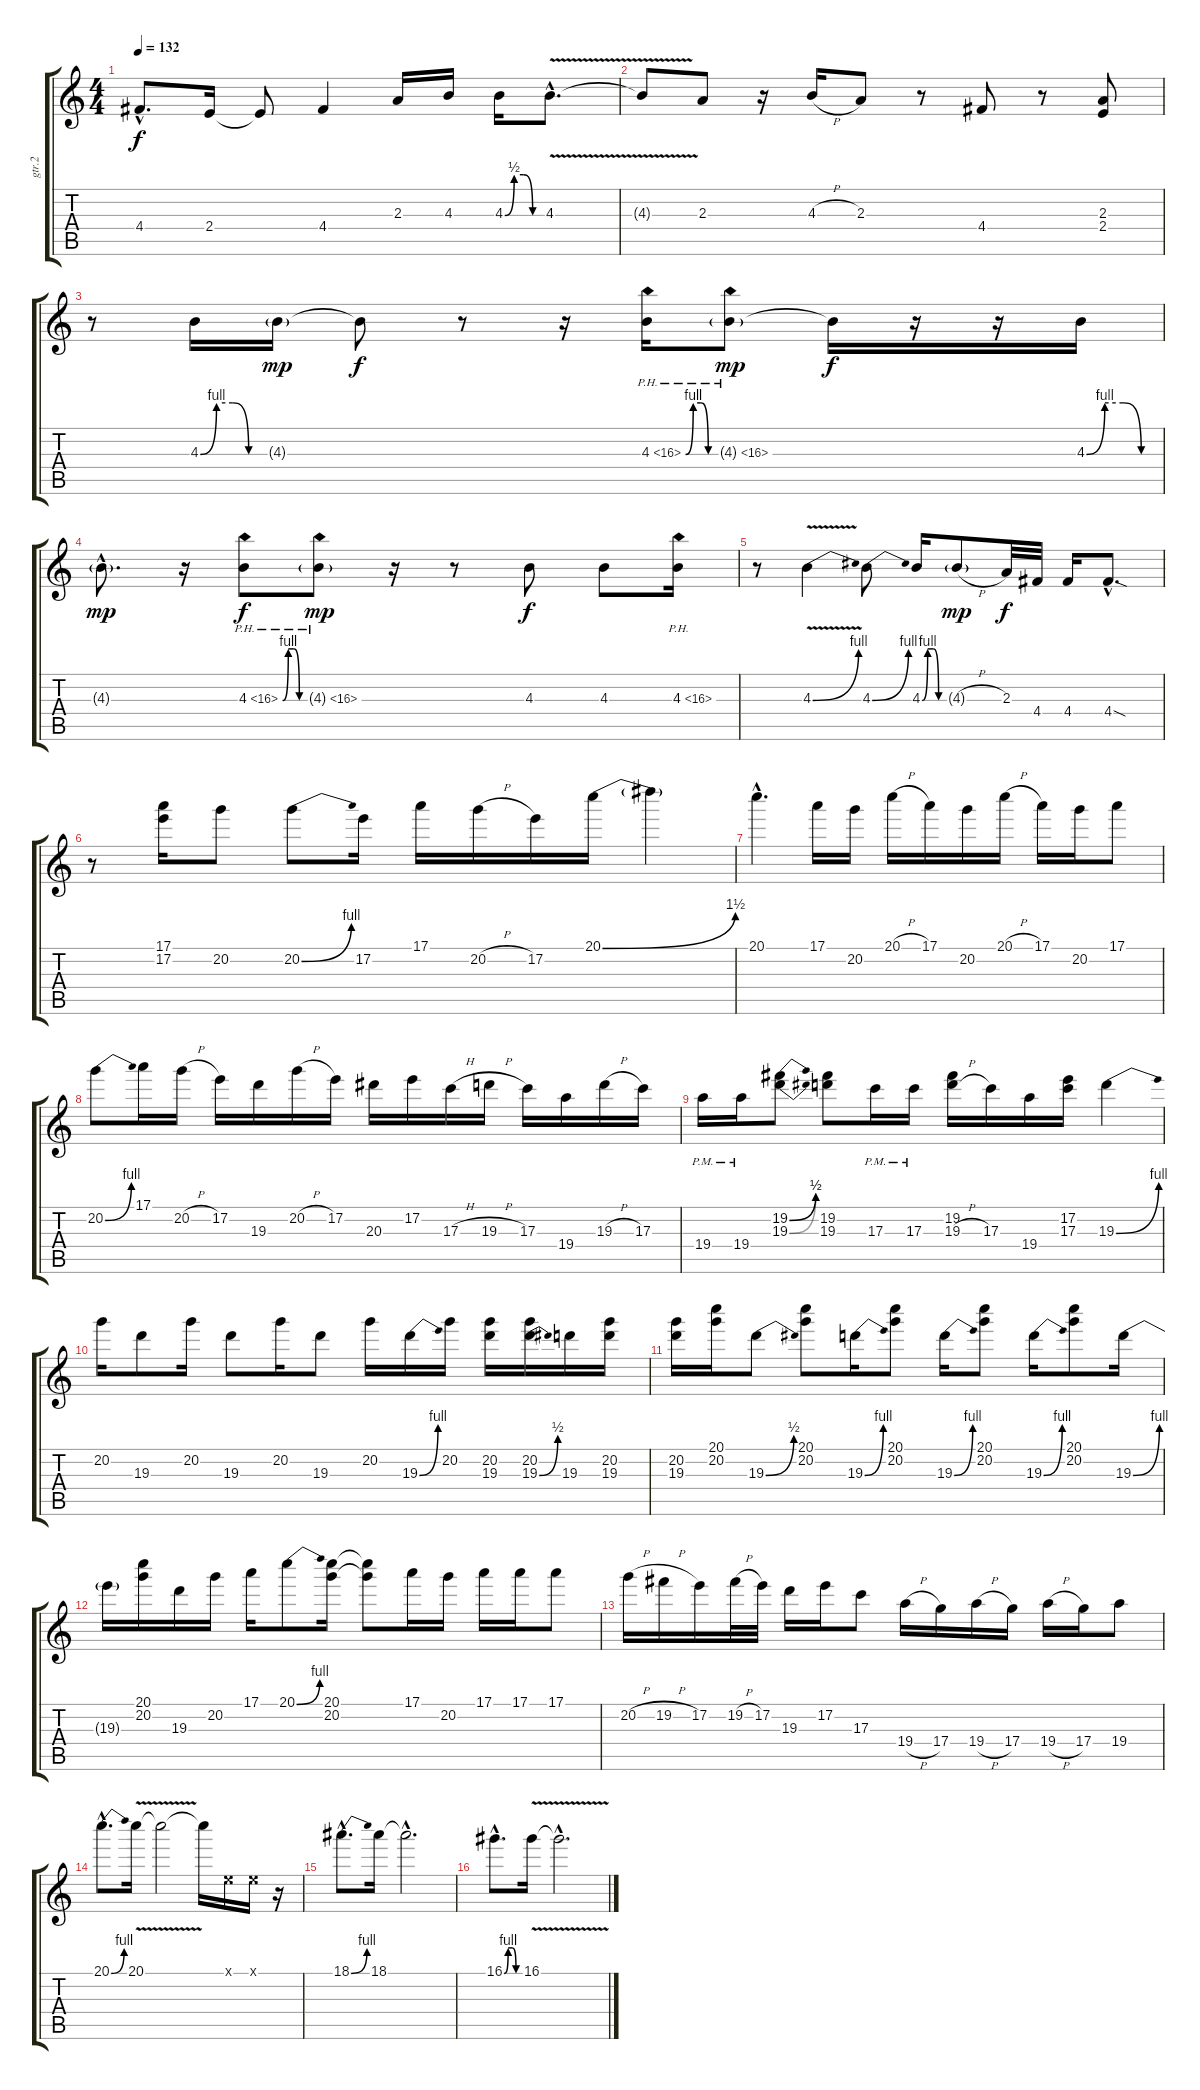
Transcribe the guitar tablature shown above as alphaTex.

\track ("gtr.2" "gtr.2") {instrument distortionguitar}
\staff {score tabs}
\tuning (E4 B3 G3 D3 A2 E2) {hide}
\ts (4 4)
\tempo 132
\clef g2
\ks c
4.4{hac}.8{d dy f} 2.4.16 2.4{t}.8 4.4.4 2.3.16 4.3.16 4.3{be (custom 0 0 15 2 30 2 45 0 60 0)}.16 4.3{v hac}.8{d} |
4.3{t}.8 2.3.8 r.16 4.3{h}.16 2.3.8 r.8 4.4.8 r.8 (2.3 2.4).8 |
r.8 4.3{be (custom 0 0 15 4 30 4 45 0 60 0)}.16 4.3{g}.16{dy mp} 4.3{t}.8{dy f} r.8 r.16 4.3{be (custom 0 0 15 4 30 4 45 0 60 0) ph 12}.16 4.3{ph 12 g}.8{dy mp} 4.3{t}.16{dy f} r.16 r.16 4.3{be (custom 0 0 15 4 30 4 45 0 60 0)}.16 |
4.3{g hac}.8{d dy mp} r.16 4.3{be (custom 0 0 15 4 30 4 45 0 60 0) ph 12}.8{dy f} 4.3{ph 12 g}.8{dy mp} r.16 r.8 4.3.8{dy f} 4.3.8 4.3{ph 12}.16 |
r.8 4.3{be (bend 0 0 60 4) v}.4 4.3{be (bend 0 0 60 4)}.8 4.3{be (custom 0 0 15 4 30 4 45 0 60 0)}.16 4.3{h g}.8{dy mp} 2.3.32{dy f} 4.4.32 4.4.16 4.4{sod hac}.8{d} |
r.8 (17.1 17.2).16 20.2.8 20.2{be (bend 0 0 60 4)}.8 17.2.16 17.1.16 20.2{h}.16 17.2.16 20.1{be (bend 0 0 60 6)}.16 20.1{t}.4 |
20.1{hac}.4{d} 17.1.16 20.2.16 20.1{h}.16 17.1.16 20.2.16 20.1{h}.16 17.1.16 20.2.16 17.1.8 |
20.2{be (bend 0 0 60 4)}.8 17.1.16 20.2{h}.16 17.2.16 19.3.16 20.2{h}.16 17.2.16 20.3.16 17.2.16 17.3{h}.16 19.3{h}.16 17.3.16 19.4.16 19.3{h}.16 17.3.16 |
19.4{pm}.16 19.4{pm}.16 (19.2{be (bend 0 0 60 2)} 19.3{be (bend 0 0 60 2)}).8 (19.2 19.3).8 17.3{pm}.16 17.3{pm}.16 (19.2 19.3{h}).16 17.3.16 19.4.16 (17.2 17.3).16 19.3{be (bend 0 0 60 4)}.4 |
20.2.16 19.3.8 20.2.16 19.3.8 20.2.16 19.3.8 20.2.16 19.3{be (bend 0 0 60 4)}.16 20.2.16 (20.2 19.3).16 (20.2 19.3{be (bend 0 0 60 2)}).16 19.3.16 (20.2 19.3).16 |
(20.2 19.3).16 (20.1 20.2).16 19.3{be (bend 0 0 60 2)}.8 (20.1 20.2).8 19.3{be (bend 0 0 60 4)}.16 (20.1 20.2).8 19.3{be (bend 0 0 60 4)}.16 (20.1 20.2).8 19.3{be (bend 0 0 60 4)}.16 (20.1 20.2).8 19.3{be (bend 0 0 60 4)}.16 |
19.3{t}.16 (20.1 20.2).16 19.3.16 20.2.16 17.1.16 20.1{be (bend 0 0 60 4)}.8 (20.1 20.2).16 (20.1{t} 20.2{t}).8 17.1.16 20.2.16 17.1.16 17.1.16 17.1.8 |
20.2{h}.16 19.2{h}.16 17.2.16 19.2{h}.32 17.2.32 19.3.16 17.2.16 17.3.8 19.4{h}.16 17.4.16 19.4{h}.16 17.4.16 19.4{h}.16 17.4.16 19.4.8 |
20.1{be (bend 0 0 60 4) hac}.8{d} 20.1{v}.16 20.1{t}.2 20.1{t}.16 0.1{x}.16 0.1{x}.16 r.16 |
18.1{be (bend 0 0 60 4) hac}.8{d} 18.1.16 18.1{hac t}.2{d} |
16.1{be (custom 0 0 15 4 30 4 45 0 60 0) hac}.8{d} 16.1{v}.16 16.1{hac t}.2{d}
